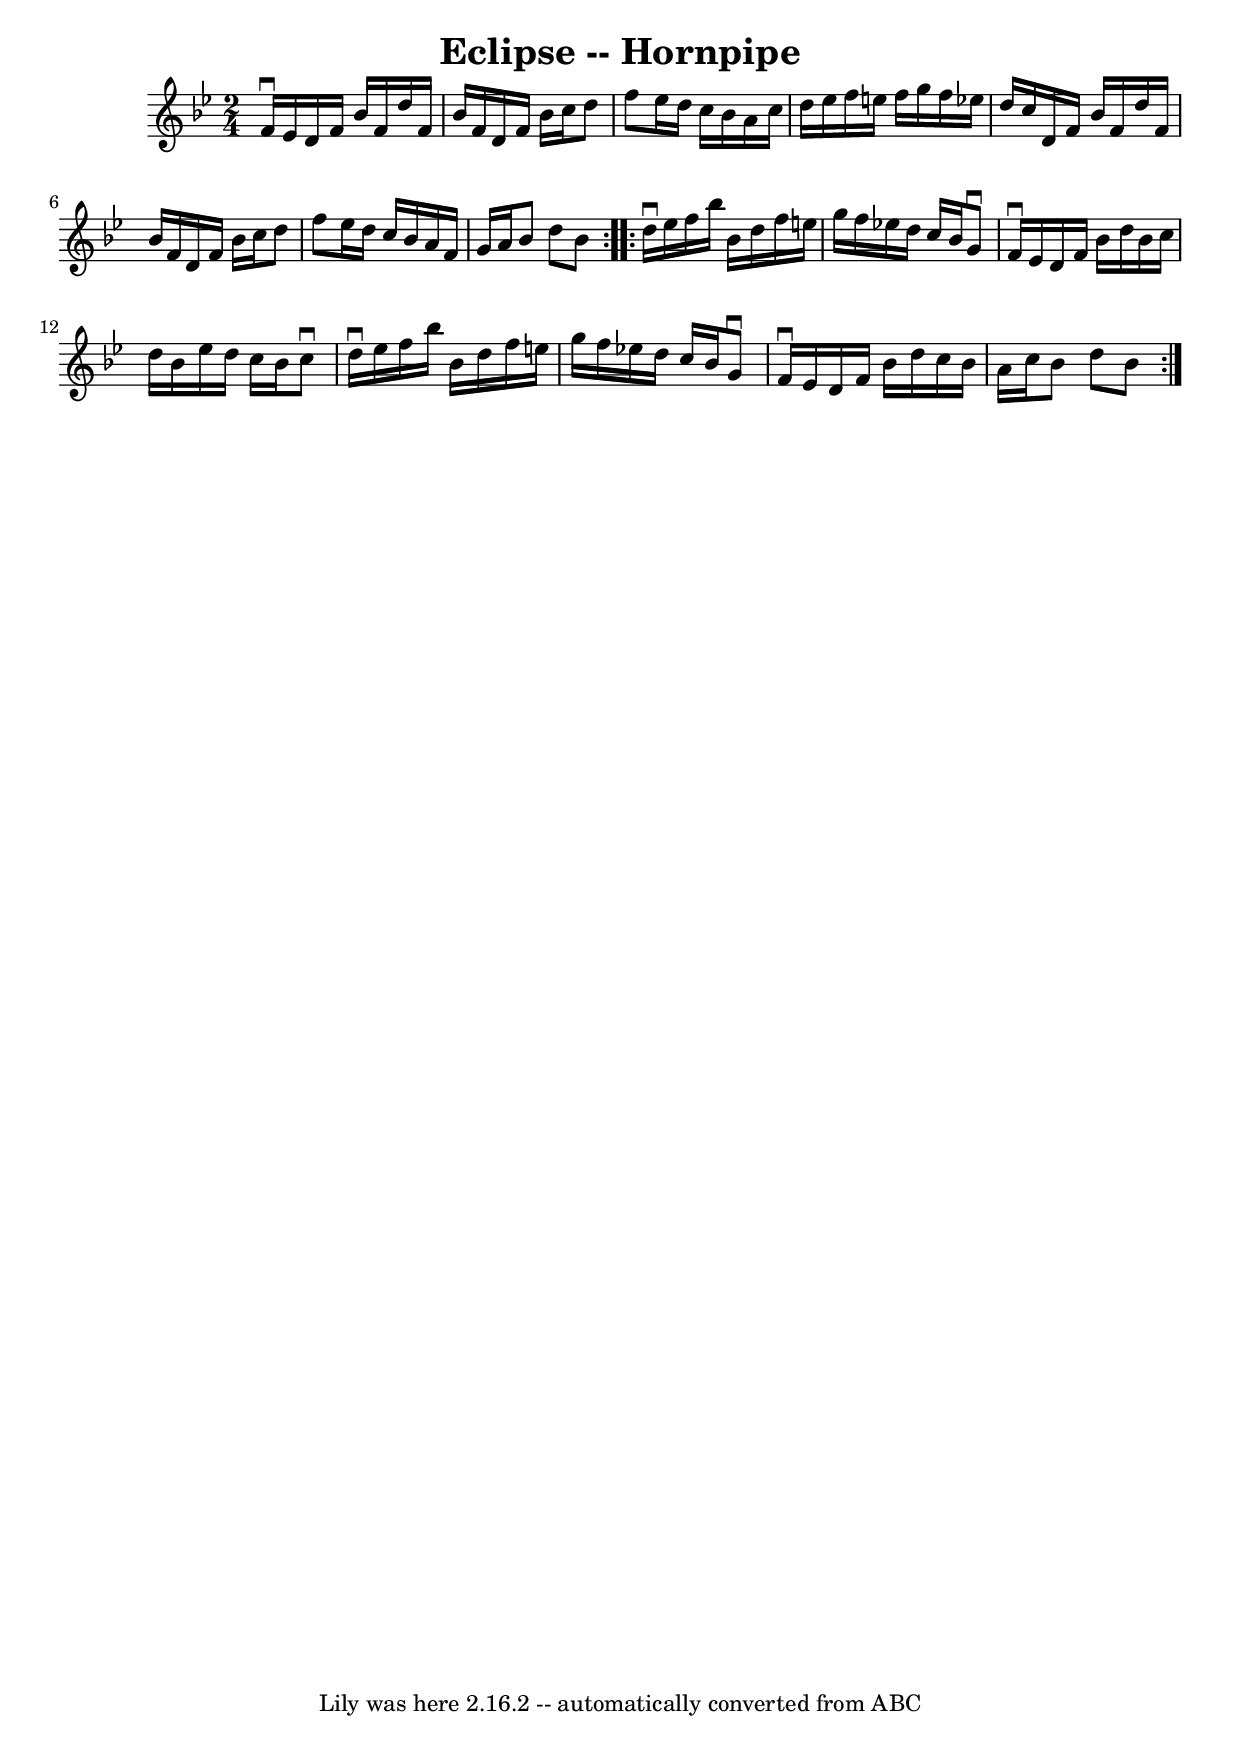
\version "2.16.2"
\include "Mammoth.ily"
\header {
  %% book = "Ryan's Mammoth Collection"
  crossRefNumber = "1"
  footnotes = "\\\\135 784"
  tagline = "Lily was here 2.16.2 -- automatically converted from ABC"
  title = "Eclipse -- Hornpipe"

}
voicedefault =  {



  \repeat volta 2 {

    \time 2/4      \key bes \major f'16^\downbow ees'16   |
    d'16 f'16       bes'16 f'16 d''16 f'16 bes'16 f'16     |
    d'16 f'16       bes'16 c''16 d''8 f''8     |
    ees''16 d''16 c''16         bes'16 a'16 c''16 d''16 ees''16     |
    f''16 e''16         f''16 g''16 f''16 ees''!16 d''16 c''16     |
    d'16         f'16 bes'16 f'16 d''16 f'16 bes'16 f'16     |
    d'16         f'16 bes'16 c''16 d''8 f''8     |
    ees''16 d''16 c''16      bes'16 a'16 f'16 g'16 a'16     |
    bes'8 d''8 bes'8  

  }     
  \repeat volta 2 {     d''16^\downbow ees''16   |
    f''16         bes''16 bes'16 d''16 f''16 e''16 g''16 f''16     |
         ees''!16 d''16 c''16 bes'16 g'8^\downbow f'16^\downbow ees'16   |
    d'16 f'16 bes'16 d''16 bes'16 c''16 d''16         bes'16     |
    ees''16 d''16 c''16 bes'16 c''8^\downbow        d''16^\downbow ees''16     |
    f''16 bes''16 bes'16 d''16        f''16 e''16 g''16 f''16     |
    ees''!16 d''16 c''16         bes'16 g'8^\downbow f'16^\downbow ees'16     |
    d'16 f'16         bes'16 d''16 c''16 bes'16 a'16 c''16     |
    bes'8 d''8 
    bes'8  
  }   

}

\score{
  <<

    \context Staff="default"
    {
      \voicedefault 
      
    }

  >>
  \layout {
    
  }
  \midi {
  }

}
